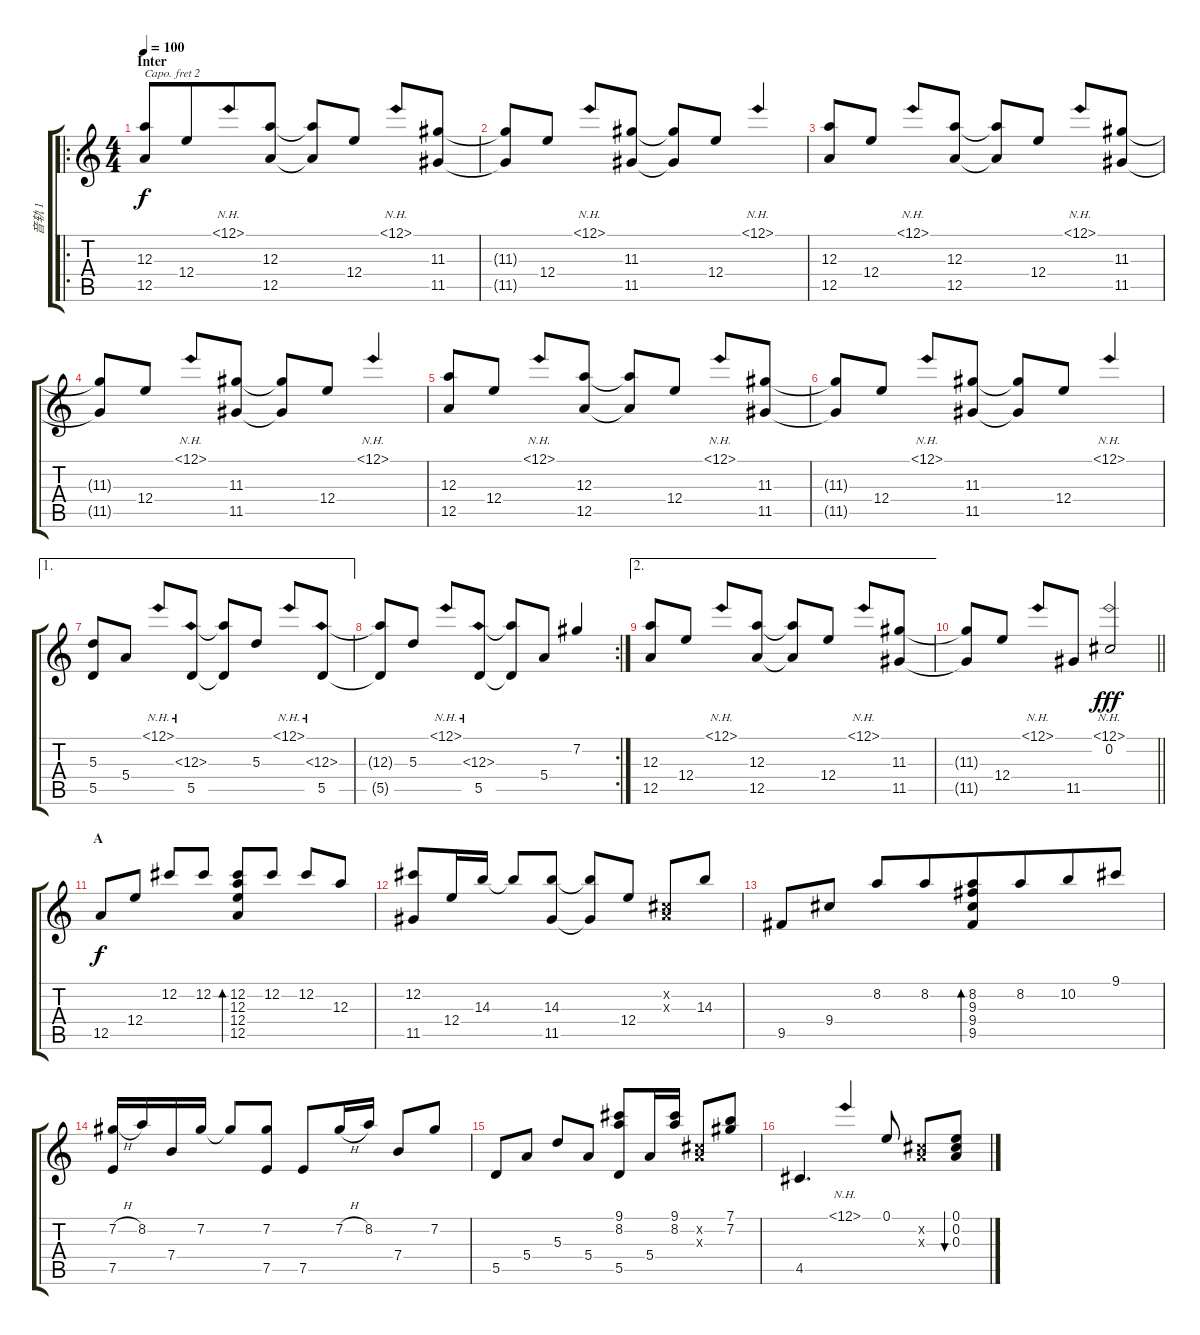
\track ("音轨 1" "音轨 1") {instrument acousticguitarsteel}
\staff {score tabs}
\capo 2
\tuning (D4 B3 G3 D3 G2 C2) {hide}
\ro
\ts (4 4)
\section ("" "Inter")
\tempo 100
\clef g2
\ks c
(12.3 12.5).8{dy f instrument acousticguitarsteel beam Up} 12.4.8{beam Up beam merge} 12.1{nh}.8{beam Up} (12.3 12.5).8{beam Up} (12.3{t} 12.5{t}).8{beam Up} 12.4.8{beam Up} 12.1{nh}.8{beam Up} (11.3 11.5).8{beam Up} |
(11.3{t} 11.5{t}).8{beam Up} 12.4.8{beam Up} 12.1{nh}.8{beam Up} (11.3 11.5).8{beam Up} (11.3{t} 11.5{t}).8{beam Up} 12.4.8{beam Up} 12.1{nh}.4{beam Up} |
(12.3 12.5).8{beam Up} 12.4.8{beam Up} 12.1{nh}.8{beam Up} (12.3 12.5).8{beam Up} (12.3{t} 12.5{t}).8{beam Up} 12.4.8{beam Up} 12.1{nh}.8{beam Up} (11.3 11.5).8{beam Up} |
(11.3{t} 11.5{t}).8{beam Up} 12.4.8{beam Up} 12.1{nh}.8{beam Up} (11.3 11.5).8{beam Up} (11.3{t} 11.5{t}).8{beam Up} 12.4.8{beam Up} 12.1{nh}.4{beam Up} |
(12.3 12.5).8{beam Up} 12.4.8{beam Up} 12.1{nh}.8{beam Up} (12.3 12.5).8{beam Up} (12.3{t} 12.5{t}).8{beam Up} 12.4.8{beam Up} 12.1{nh}.8{beam Up} (11.3 11.5).8{beam Up} |
(11.3{t} 11.5{t}).8{beam Up} 12.4.8{beam Up} 12.1{nh}.8{beam Up} (11.3 11.5).8{beam Up} (11.3{t} 11.5{t}).8{beam Up} 12.4.8{beam Up} 12.1{nh}.4{beam Up} |
\ae 1
(5.3 5.5).8{beam Up} 5.4.8{beam Up} 12.1{nh}.8{beam Up} (12.3{nh} 5.5).8{beam Up} (12.3{t} 5.5{t}).8{beam Up} 5.3.8{beam Up} 12.1{nh}.8{beam Up} (12.3{nh} 5.5).8{beam Up} |
\rc 2
(12.3{t} 5.5{t}).8{beam Up} 5.3.8{beam Up} 12.1{nh}.8{beam Up} (12.3{nh} 5.5).8{beam Up} (12.3{t} 5.5{t}).8{beam Up} 5.4.8{beam Up} 7.2.4{beam Up} |
\ae 2
(12.3 12.5).8{beam Up} 12.4.8{beam Up} 12.1{nh}.8{beam Up} (12.3 12.5).8{beam Up} (12.3{t} 12.5{t}).8{beam Up} 12.4.8{beam Up} 12.1{nh}.8{beam Up} (11.3 11.5).8{beam Up} |
\barLineRight lightlight
(11.3{t} 11.5{t}).8{beam Up} 12.4.8{beam Up} 12.1{nh}.8{beam Up} 11.5.8{beam Up} (12.1{nh} 0.2).2{dy fff beam Up} |
\section ("" "A")
12.5.8{dy f beam Up} 12.4.8{beam Up} 12.2.8{beam Up} 12.2.8{beam Up} (12.2 12.3 12.4 12.5).8{bd 480 beam Up} 12.2.8{beam Up} 12.2.8{beam Up} 12.3.8{beam Up} |
(12.2 11.5).8{beam Up} 12.4.16{beam Up} 14.3.16{beam Up} 14.3{t}.8{beam Up} (14.3 11.5).8{beam Up} (14.3{t} 11.5{t}).8{beam Up} 12.4.8{beam Up} (0.2{x} 0.3{x}).8{beam Up} 14.3.8{beam Up} |
9.5.8 9.4.8 8.2.8{beam Up beam merge} 8.2.8{beam Up beam merge} (8.2 9.3 9.4 9.5).8{bd 480 beam Up beam merge} 8.2.8{beam Up beam merge} 10.2.8{beam Up} 9.1.8{beam Up} |
(7.2{h} 7.5).16{beam Up} 8.2.16{beam Up} 7.4.16{beam Up} 7.2.16{beam Up} 7.2{t}.8{beam Up} (7.2 7.5).8{beam Up} 7.5.8{beam Up} 7.2{h}.16{beam Up} 8.2.16{beam Up} 7.4.8{beam Up} 7.2.8{beam Up} |
5.5.8 5.4.8 5.3.8{beam Up} 5.4.8{beam Up} (9.1 8.2 5.5).8{beam Up} 5.4.16{beam Up} (9.1 8.2).16{beam Up} (0.2{x} 0.3{x}).8{beam Up} (7.1 7.2).8{beam Up} |
4.5.4{d} 12.1{nh}.4{beam Up} 0.1.8{beam Up beam split} (0.2{x} 0.3{x}).8{beam Up} (0.1 0.2 0.3).8{bu 60 beam Up}
